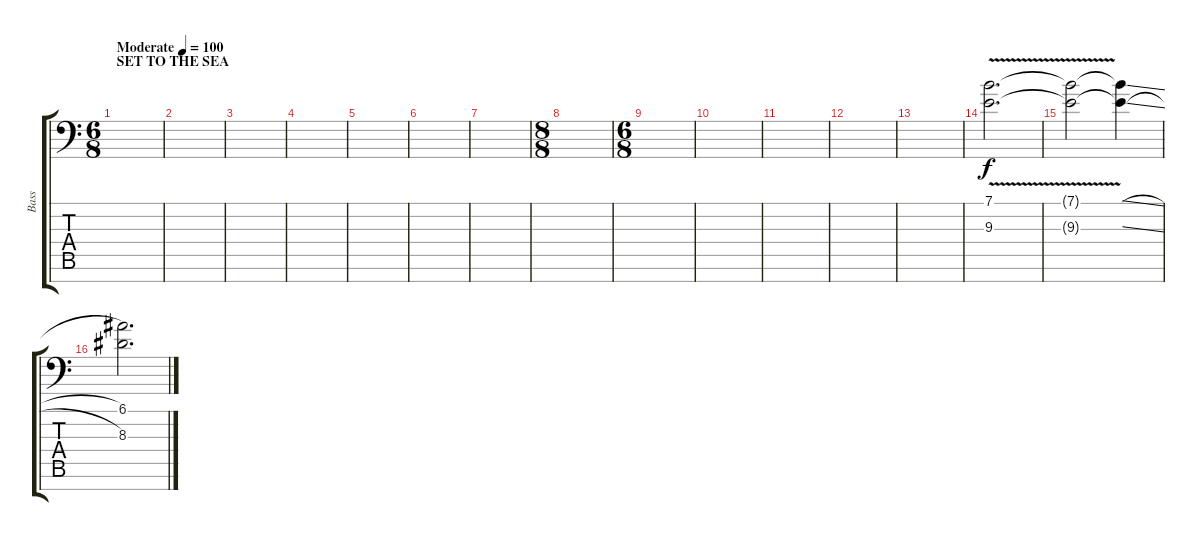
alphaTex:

\track ("Bass" "Bass") {instrument electricbasspick}
\staff {score tabs}
\tuning (E3 B2 G2 D2 A1 E1 B0) {hide}
\ts (6 8)
\section ("" "SET TO THE SEA")
\tempo (100 "Moderate")
\clef f4
\ks c
|
|
|
|
|
|
|
\ts (8 8)
|
\ts (6 8)
|
|
|
|
|
(7.1 9.3{v}).2{d volume 10} |
(7.1{t} 9.3{t}).2 (7.1{sl t} 9.3{sl t}).4 |
(6.1 8.3).2{d}
